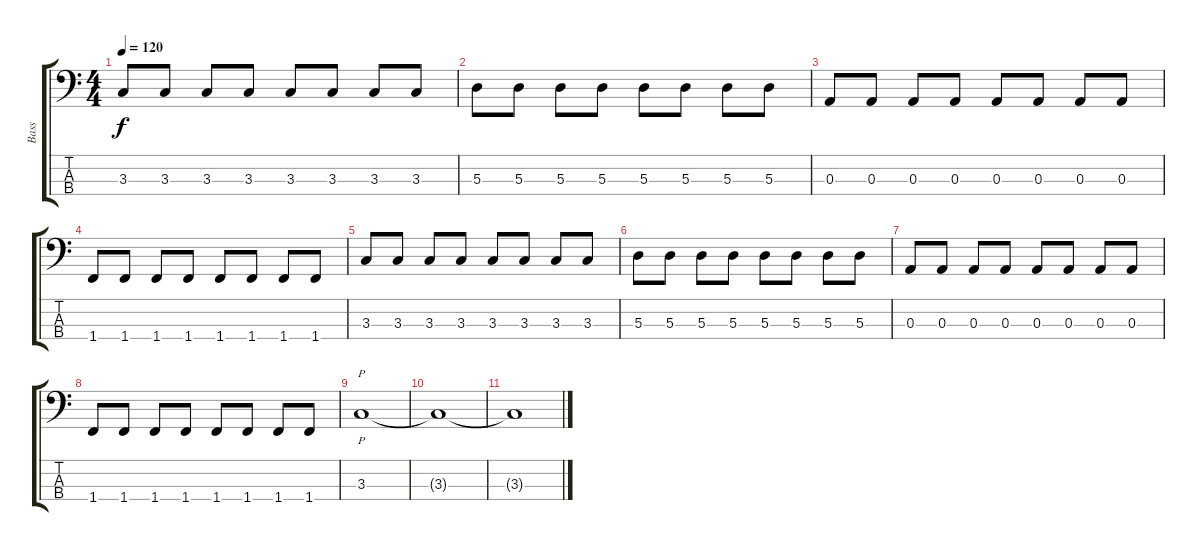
\track ("Bass" "Bass") {instrument electricbasspick}
\staff {score tabs}
\tuning (G2 D2 A1 E1) {hide}
\ts (4 4)
\tempo 120
\clef f4
\ks c
3.3.8{dy f} 3.3.8 3.3.8 3.3.8 3.3.8 3.3.8 3.3.8 3.3.8 |
5.3.8 5.3.8 5.3.8 5.3.8 5.3.8 5.3.8 5.3.8 5.3.8 |
0.3.8 0.3.8 0.3.8 0.3.8 0.3.8 0.3.8 0.3.8 0.3.8 |
1.4.8 1.4.8 1.4.8 1.4.8 1.4.8 1.4.8 1.4.8 1.4.8 |
3.3.8 3.3.8 3.3.8 3.3.8 3.3.8 3.3.8 3.3.8 3.3.8 |
5.3.8 5.3.8 5.3.8 5.3.8 5.3.8 5.3.8 5.3.8 5.3.8 |
0.3.8 0.3.8 0.3.8 0.3.8 0.3.8 0.3.8 0.3.8 0.3.8 |
1.4.8 1.4.8 1.4.8 1.4.8 1.4.8 1.4.8 1.4.8 1.4.8 |
3.3.1{p} |
3.3{t}.1 |
3.3{t}.1
